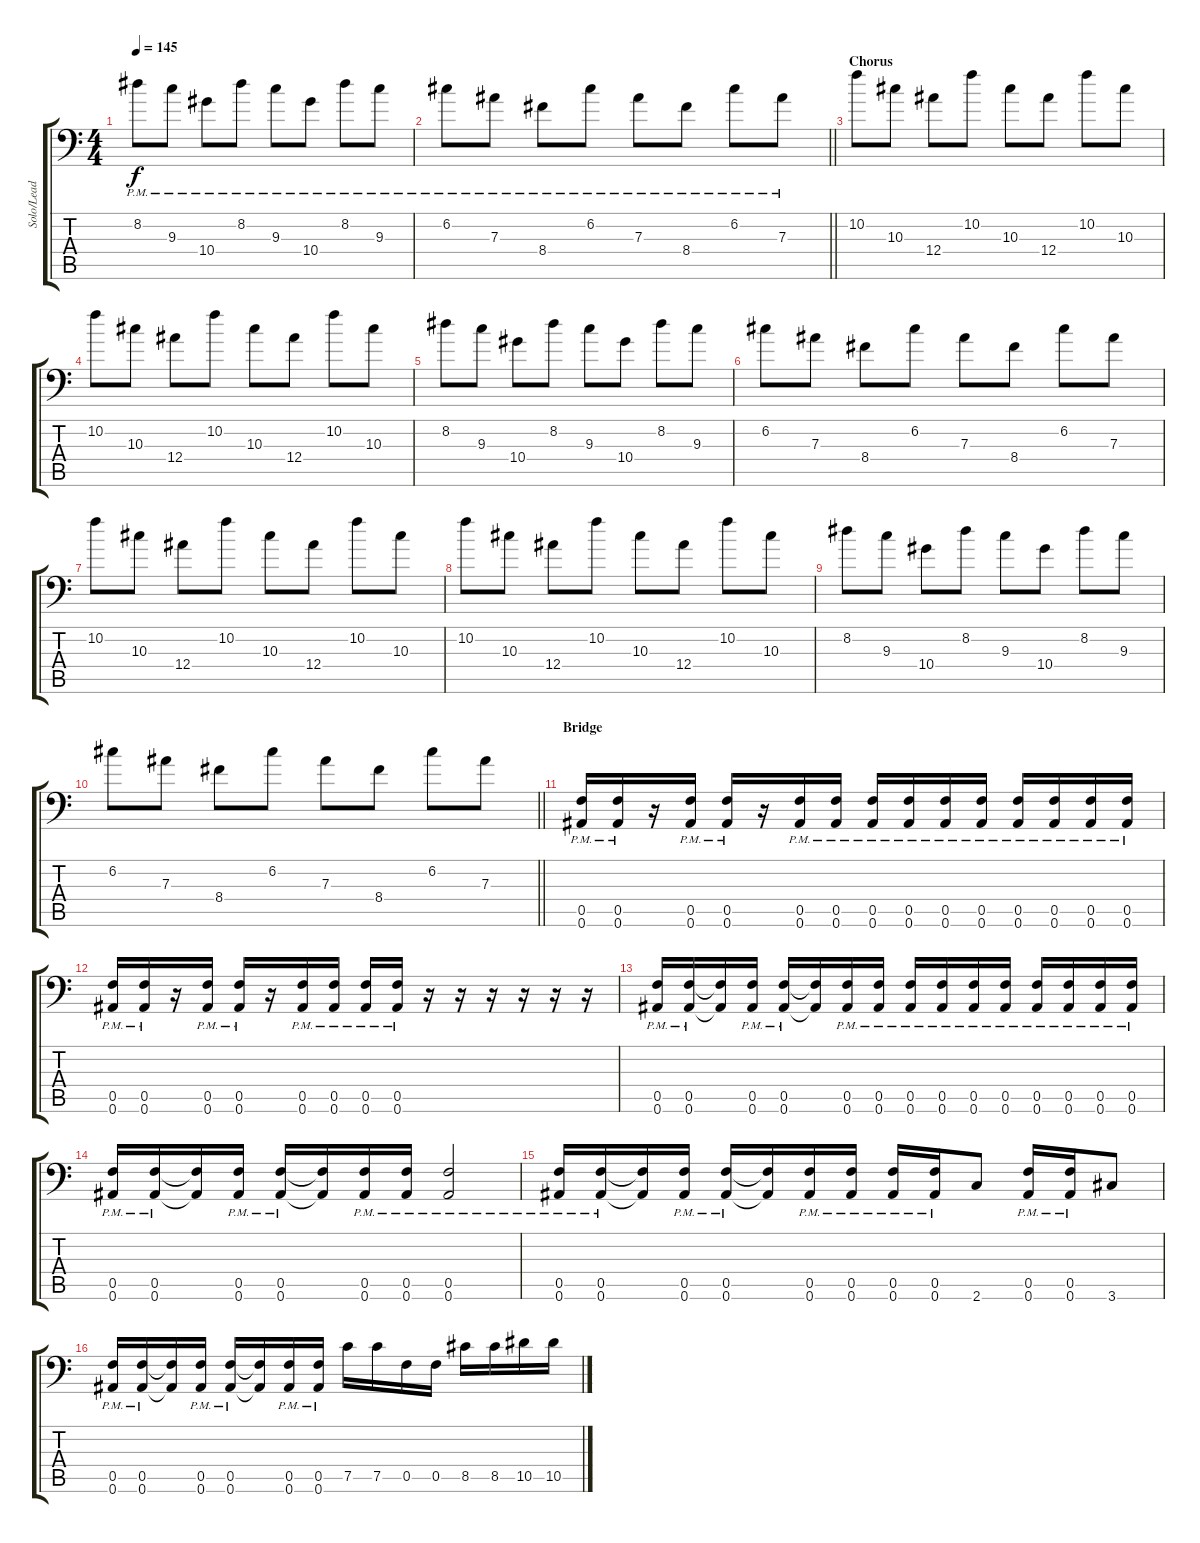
\track ("Solo/Lead" "Solo/Lead") {instrument distortionguitar}
\staff {score tabs}
\tuning (C4 G3 Eb3 Bb2 F2 Bb1) {hide}
\ts (4 4)
\tempo 145
\clef f4
\ks aminor
8.2{pm}.8{dy f} 9.3{pm}.8 10.4{pm}.8 8.2{pm}.8 9.3{pm}.8 10.4{pm}.8 8.2{pm}.8 9.3{pm}.8 |
\barLineRight lightlight
6.2{pm}.8 7.3{pm}.8 8.4{pm}.8 6.2{pm}.8 7.3{pm}.8 8.4{pm}.8 6.2{pm}.8 7.3{pm}.8 |
\section ("" "Chorus")
10.2.8 10.3.8 12.4.8 10.2.8 10.3.8 12.4.8 10.2.8 10.3.8 |
10.2.8 10.3.8 12.4.8 10.2.8 10.3.8 12.4.8 10.2.8 10.3.8 |
8.2.8 9.3.8 10.4.8 8.2.8 9.3.8 10.4.8 8.2.8 9.3.8 |
6.2.8 7.3.8 8.4.8 6.2.8 7.3.8 8.4.8 6.2.8 7.3.8 |
10.2.8 10.3.8 12.4.8 10.2.8 10.3.8 12.4.8 10.2.8 10.3.8 |
10.2.8 10.3.8 12.4.8 10.2.8 10.3.8 12.4.8 10.2.8 10.3.8 |
8.2.8 9.3.8 10.4.8 8.2.8 9.3.8 10.4.8 8.2.8 9.3.8 |
\barLineRight lightlight
6.2.8 7.3.8 8.4.8 6.2.8 7.3.8 8.4.8 6.2.8 7.3.8 |
\section ("" "Bridge")
(0.5{pm} 0.6{pm}).16 (0.5{pm} 0.6{pm}).16 r.16 (0.5{pm} 0.6{pm}).16 (0.5{pm} 0.6{pm}).16 r.16 (0.5{pm} 0.6{pm}).16 (0.5{pm} 0.6{pm}).16 (0.5{pm} 0.6{pm}).16 (0.5{pm} 0.6{pm}).16 (0.5{pm} 0.6{pm}).16 (0.5{pm} 0.6{pm}).16 (0.5{pm} 0.6{pm}).16 (0.5{pm} 0.6{pm}).16 (0.5{pm} 0.6{pm}).16 (0.5{pm} 0.6{pm}).16 |
(0.5{pm} 0.6{pm}).16 (0.5{pm} 0.6{pm}).16 r.16 (0.5{pm} 0.6{pm}).16 (0.5{pm} 0.6{pm}).16 r.16 (0.5{pm} 0.6{pm}).16 (0.5{pm} 0.6{pm}).16 (0.5{pm} 0.6{pm}).16 (0.5{pm} 0.6{pm}).16 r.16 r.16 r.16 r.16 r.16 r.16 |
(0.5{pm} 0.6{pm}).16 (0.5{pm} 0.6{pm}).16 (0.5{t} 0.6{t}).16 (0.5{pm} 0.6{pm}).16 (0.5{pm} 0.6{pm}).16 (0.5{t} 0.6{t}).16 (0.5{pm} 0.6{pm}).16 (0.5{pm} 0.6{pm}).16 (0.5{pm} 0.6{pm}).16 (0.5{pm} 0.6{pm}).16 (0.5{pm} 0.6{pm}).16 (0.5{pm} 0.6{pm}).16 (0.5{pm} 0.6{pm}).16 (0.5{pm} 0.6{pm}).16 (0.5{pm} 0.6{pm}).16 (0.5{pm} 0.6{pm}).16 |
(0.5{pm} 0.6{pm}).16 (0.5{pm} 0.6{pm}).16 (0.5{t} 0.6{t}).16 (0.5{pm} 0.6{pm}).16 (0.5{pm} 0.6{pm}).16 (0.5{t} 0.6{t}).16 (0.5{pm} 0.6{pm}).16 (0.5{pm} 0.6{pm}).16 (0.5{pm} 0.6{pm}).2 |
(0.5{pm} 0.6{pm}).16 (0.5{pm} 0.6{pm}).16 (0.5{t} 0.6{t}).16 (0.5{pm} 0.6{pm}).16 (0.5{pm} 0.6{pm}).16 (0.5{t} 0.6{t}).16 (0.5{pm} 0.6{pm}).16 (0.5{pm} 0.6{pm}).16 (0.5{pm} 0.6{pm}).16 (0.5{pm} 0.6{pm}).16 2.6.8 (0.5{pm} 0.6{pm}).16 (0.5{pm} 0.6{pm}).16 3.6.8 |
(0.5{pm} 0.6{pm}).16 (0.5{pm} 0.6{pm}).16 (0.5{t} 0.6{t}).16 (0.5{pm} 0.6{pm}).16 (0.5{pm} 0.6{pm}).16 (0.5{t} 0.6{t}).16 (0.5{pm} 0.6{pm}).16 (0.5{pm} 0.6{pm}).16 7.5.16 7.5.16 0.5.16 0.5.16 8.5.16 8.5.16 10.5.16 10.5.16
